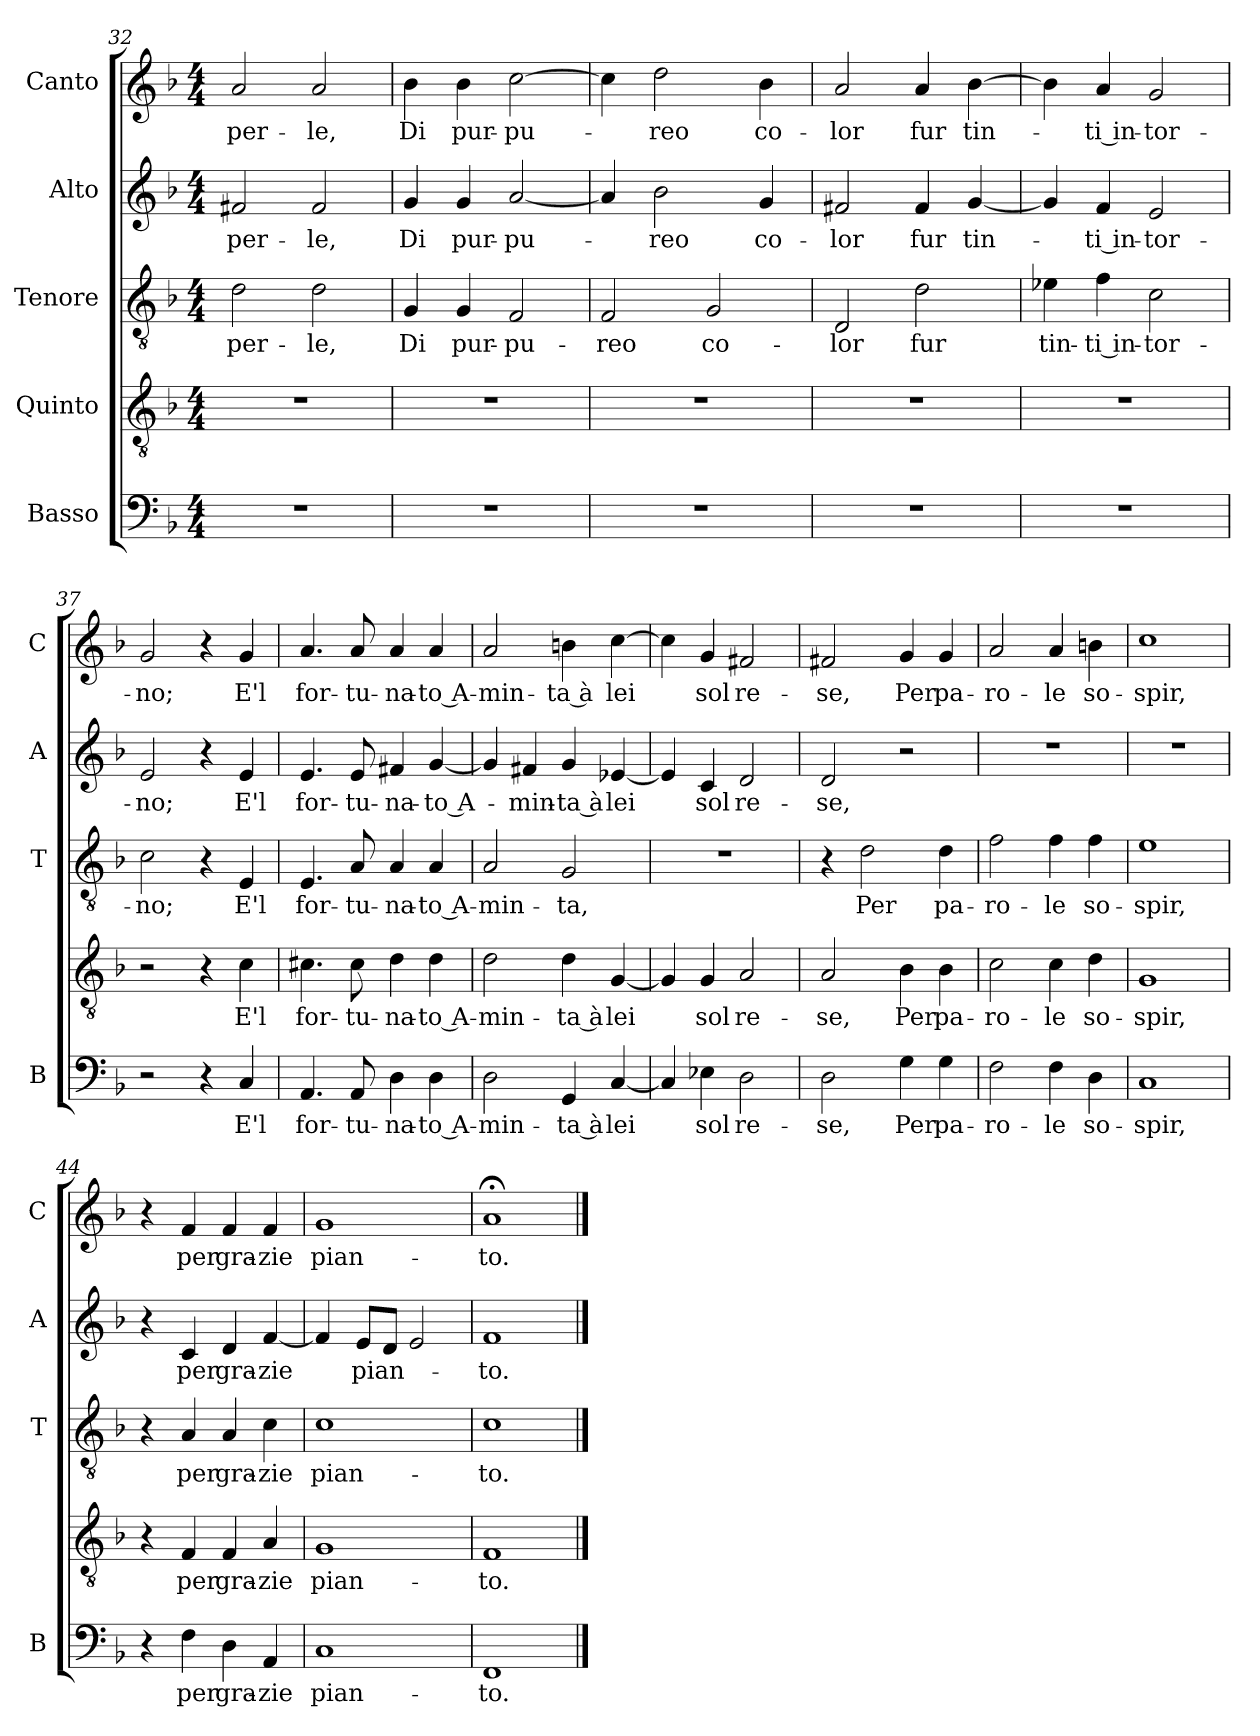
**kern	**text	**kern	**text	**kern	**text	**kern	**text	**kern	**text
*part5	*part5	*part4	*part4	*part3	*part3	*part2	*part2	*part1	*part1
*staff5	*staff5	*staff4	*staff4	*staff3	*staff3	*staff2	*staff2	*staff1	*staff1
*I"Basso	*	*I"Quinto	*	*I"Tenore	*	*I"Alto	*	*I"Canto	*
*I'B	*	*	*	*I'T	*	*I'A	*	*I'C	*
*clefF4	*	*clefGv2	*	*clefGv2	*	*clefG2	*	*clefG2	*
*k[b-]	*	*k[b-]	*	*k[b-]	*	*k[b-]	*	*k[b-]	*
*F:	*	*F:	*	*F:	*	*F:	*	*F:	*
*M4/4	*	*M4/4	*	*M4/4	*	*M4/4	*	*M4/4	*
=32	=32	=32	=32	=32	=32	=32	=32	=32	=32
!	!	!	!	!	!LO:LY:b	!	!LO:LY:b	!	!LO:LY:b
1r	.	1r	.	2d\	per-	2f#X/	per-	2a/	per-
!	!	!	!	!	!LO:LY:b	!	!LO:LY:b	!	!LO:LY:b
.	.	.	.	2d\	-le,	2f#/	-le,	2a/	-le,
=33	=33	=33	=33	=33	=33	=33	=33	=33	=33
!	!	!	!	!	!LO:LY:b	!	!LO:LY:b	!	!LO:LY:b
1r	.	1r	.	4G/	Di	4g/	Di	4b-\	Di
!	!	!	!	!	!LO:LY:b	!	!LO:LY:b	!	!LO:LY:b
.	.	.	.	4G/	pur-	4g/	pur-	4b-\	pur-
!	!	!	!	!	!LO:LY:b	!	!LO:LY:b	!	!LO:LY:b
.	.	.	.	2F/	-pu-	[2a/	-pu-	[2cc\	-pu-
=34	=34	=34	=34	=34	=34	=34	=34	=34	=34
!	!	!	!	!	!LO:LY:b	!	!	!	!
1r	.	1r	.	2F/	-reo	4a/]	.	4cc\]	.
!	!	!	!	!	!	!	!LO:LY:b	!	!LO:LY:b
.	.	.	.	.	.	2b-\	-reo	2dd\	-reo
!	!	!	!	!	!LO:LY:b	!	!	!	!
.	.	.	.	2G/	co-	.	.	.	.
!	!	!	!	!	!	!	!LO:LY:b	!	!LO:LY:b
.	.	.	.	.	.	4g/	co-	4b-\	co-
=35	=35	=35	=35	=35	=35	=35	=35	=35	=35
!	!	!	!	!	!LO:LY:b	!	!LO:LY:b	!	!LO:LY:b
1r	.	1r	.	2D/	-lor	2f#X/	-lor	2a/	-lor
!	!	!	!	!	!LO:LY:b	!	!LO:LY:b	!	!LO:LY:b
.	.	.	.	2d\	fur	4f#/	fur	4a/	fur
!	!	!	!	!	!	!	!LO:LY:b	!	!LO:LY:b
.	.	.	.	.	.	[4g/	tin-	[4b-\	tin-
=36	=36	=36	=36	=36	=36	=36	=36	=36	=36
!	!	!	!	!	!LO:LY:b	!	!	!	!
1r	.	1r	.	4e-X\	tin-	4g/]	.	4b-\]	.
!	!	!	!	!	!LO:LY:b	!	!LO:LY:b	!	!LO:LY:b
.	.	.	.	4f\	-ti in-	4f/	-ti in-	4a/	-ti in-
!	!	!	!	!	!LO:LY:b	!	!LO:LY:b	!	!LO:LY:b
.	.	.	.	2c\	-tor-	2e/	-tor-	2g/	-tor-
=37	=37	=37	=37	=37	=37	=37	=37	=37	=37
!	!	!	!	!	!LO:LY:b	!	!LO:LY:b	!	!LO:LY:b
2r	.	2r	.	2c\	-no;	2e/	-no;	2g/	-no;
4r	.	4r	.	4r	.	4r	.	4r	.
!	!LO:LY:b	!	!LO:LY:b	!	!LO:LY:b	!	!LO:LY:b	!	!LO:LY:b
4C/	E'l	4c\	E'l	4E/	E'l	4e/	E'l	4g/	E'l
=38	=38	=38	=38	=38	=38	=38	=38	=38	=38
!	!LO:LY:b	!	!LO:LY:b	!	!LO:LY:b	!	!LO:LY:b	!	!LO:LY:b
4.AA/	for-	4.c#X\	for-	4.E/	for-	4.e/	for-	4.a/	for-
!	!LO:LY:b	!	!LO:LY:b	!	!LO:LY:b	!	!LO:LY:b	!	!LO:LY:b
8AA/	-tu-	8c#\	-tu-	8A/	-tu-	8e/	-tu-	8a/	-tu-
!	!LO:LY:b	!	!LO:LY:b	!	!LO:LY:b	!	!LO:LY:b	!	!LO:LY:b
4D\	-na-	4d\	-na-	4A/	-na-	4f#X/	-na-	4a/	-na-
!	!LO:LY:b	!	!LO:LY:b	!	!LO:LY:b	!	!LO:LY:b	!	!LO:LY:b
4D\	-to A-	4d\	-to A-	4A/	-to A-	[4g/	-to A-	4a/	-to A-
!!LO:LB:g=z
=39	=39	=39	=39	=39	=39	=39	=39	=39	=39
!	!LO:LY:b	!	!LO:LY:b	!	!LO:LY:b	!	!	!	!LO:LY:b
2D\	-min-	2d\	-min-	2A/	-min-	4g/]	.	2a/	-min-
!	!	!	!	!	!	!	!LO:LY:b	!	!
.	.	.	.	.	.	4f#X/	-min-	.	.
!	!LO:LY:b	!	!LO:LY:b	!	!LO:LY:b	!	!LO:LY:b	!	!LO:LY:b
4GG/	-ta à	4d\	-ta à	2G/	-ta,	4g/	-ta à	4bn\	-ta à
!	!LO:LY:b	!	!LO:LY:b	!	!	!	!LO:LY:b	!	!LO:LY:b
[4C/	lei	[4G/	lei	.	.	[4e-X/	lei	[4cc\	lei
=40	=40	=40	=40	=40	=40	=40	=40	=40	=40
4C/]	.	4G/]	.	1r	.	4e-/]	.	4cc\]	.
!	!LO:LY:b	!	!LO:LY:b	!	!	!	!LO:LY:b	!	!LO:LY:b
4E-X\	sol	4G/	sol	.	.	4c/	sol	4g/	sol
!	!LO:LY:b	!	!LO:LY:b	!	!	!	!LO:LY:b	!	!LO:LY:b
2D\	re-	2A/	re-	.	.	2d/	re-	2f#X/	re-
=41	=41	=41	=41	=41	=41	=41	=41	=41	=41
!	!LO:LY:b	!	!LO:LY:b	!	!	!	!LO:LY:b	!	!LO:LY:b
2D\	-se,	2A/	-se,	4r	.	2d/	-se,	2f#X/	-se,
!	!	!	!	!	!LO:LY:b	!	!	!	!
.	.	.	.	2d\	Per	.	.	.	.
!	!LO:LY:b	!	!LO:LY:b	!	!	!	!	!	!LO:LY:b
4G\	Per	4B-\	Per	.	.	2r	.	4g/	Per
!	!LO:LY:b	!	!LO:LY:b	!	!LO:LY:b	!	!	!	!LO:LY:b
4G\	pa-	4B-\	pa-	4d\	pa-	.	.	4g/	pa-
=42	=42	=42	=42	=42	=42	=42	=42	=42	=42
!	!LO:LY:b	!	!LO:LY:b	!	!LO:LY:b	!	!	!	!LO:LY:b
2F\	-ro-	2c\	-ro-	2f\	-ro-	1r	.	2a/	-ro-
!	!LO:LY:b	!	!LO:LY:b	!	!LO:LY:b	!	!	!	!LO:LY:b
4F\	-le	4c\	-le	4f\	-le	.	.	4a/	-le
!	!LO:LY:b	!	!LO:LY:b	!	!LO:LY:b	!	!	!	!LO:LY:b
4D\	so-	4d\	so-	4f\	so-	.	.	4bn\	so-
=43	=43	=43	=43	=43	=43	=43	=43	=43	=43
!	!LO:LY:b	!	!LO:LY:b	!	!LO:LY:b	!	!	!	!LO:LY:b
1C	-spir,	1G	-spir,	1e	-spir,	1r	.	1cc	-spir,
=44	=44	=44	=44	=44	=44	=44	=44	=44	=44
4r	.	4r	.	4r	.	4r	.	4r	.
!	!LO:LY:b	!	!LO:LY:b	!	!LO:LY:b	!	!LO:LY:b	!	!LO:LY:b
4F\	per	4F/	per	4A/	per	4c/	per	4f/	per
!	!LO:LY:b	!	!LO:LY:b	!	!LO:LY:b	!	!LO:LY:b	!	!LO:LY:b
4D\	gra-	4F/	gra-	4A/	gra-	4d/	gra-	4f/	gra-
!	!LO:LY:b	!	!LO:LY:b	!	!LO:LY:b	!	!LO:LY:b	!	!LO:LY:b
4AA/	-zie	4A/	-zie	4c\	-zie	[4f/	-zie	4f/	-zie
=45	=45	=45	=45	=45	=45	=45	=45	=45	=45
!	!LO:LY:b	!	!LO:LY:b	!	!LO:LY:b	!	!	!	!LO:LY:b
1C	pian-	1G	pian-	1c	pian-	4f/]	.	1g	pian-
!	!	!	!	!	!	!	!LO:LY:b	!	!
.	.	.	.	.	.	8e/L	pian-	.	.
.	.	.	.	.	.	8d/J	.	.	.
.	.	.	.	.	.	2e/	.	.	.
=46	=46	=46	=46	=46	=46	=46	=46	=46	=46
!	!LO:LY:b	!	!LO:LY:b	!	!LO:LY:b	!	!LO:LY:b	!	!LO:LY:b
1FF	-to.	1F	-to.	1c	-to.	1f	-to.	1a;<	-to.
==	==	==	==	==	==	==	==	==	==
*-	*-	*-	*-	*-	*-	*-	*-	*-	*-
